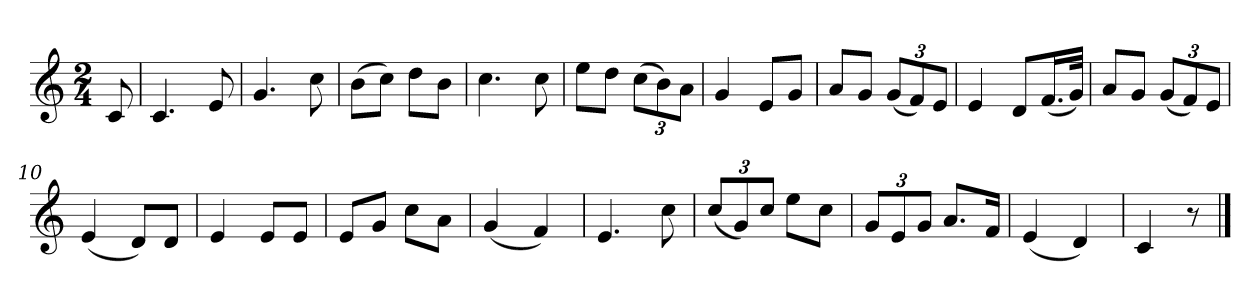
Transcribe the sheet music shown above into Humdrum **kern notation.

**kern
*part1
*staff1
*k[]
*M2/4
*MM120
=
8c
=1
4.c
8e
=2
4.g
8cc
=3
(8bL
8ccJ)
8ddL
8bJ
=4
4.cc
8cc
=5
8eeL
8ddJ
(12ccL
12b)
12aJ
=6
4g
8eL
8gJ
=7
8aL
8gJ
(12gL
12f)
12eJ
=8
4e
8dL
(16.fL
32gJJk)
=9
8aL
8gJ
(12gL
12f)
12eJ
=10
(4e
8dL)
8dJ
=11
4e
8eL
8eJ
=12
8eL
8gJ
8ccL
8aJ
=13
(4g
4f)
=14
4.e
8cc
=15
(12ccL
12g)
12ccJ
8eeL
8ccJ
=16
12gL
12e
12gJ
8.aL
16fJk
=17
(4e
4d)
=18
4c
8r
==
*-
